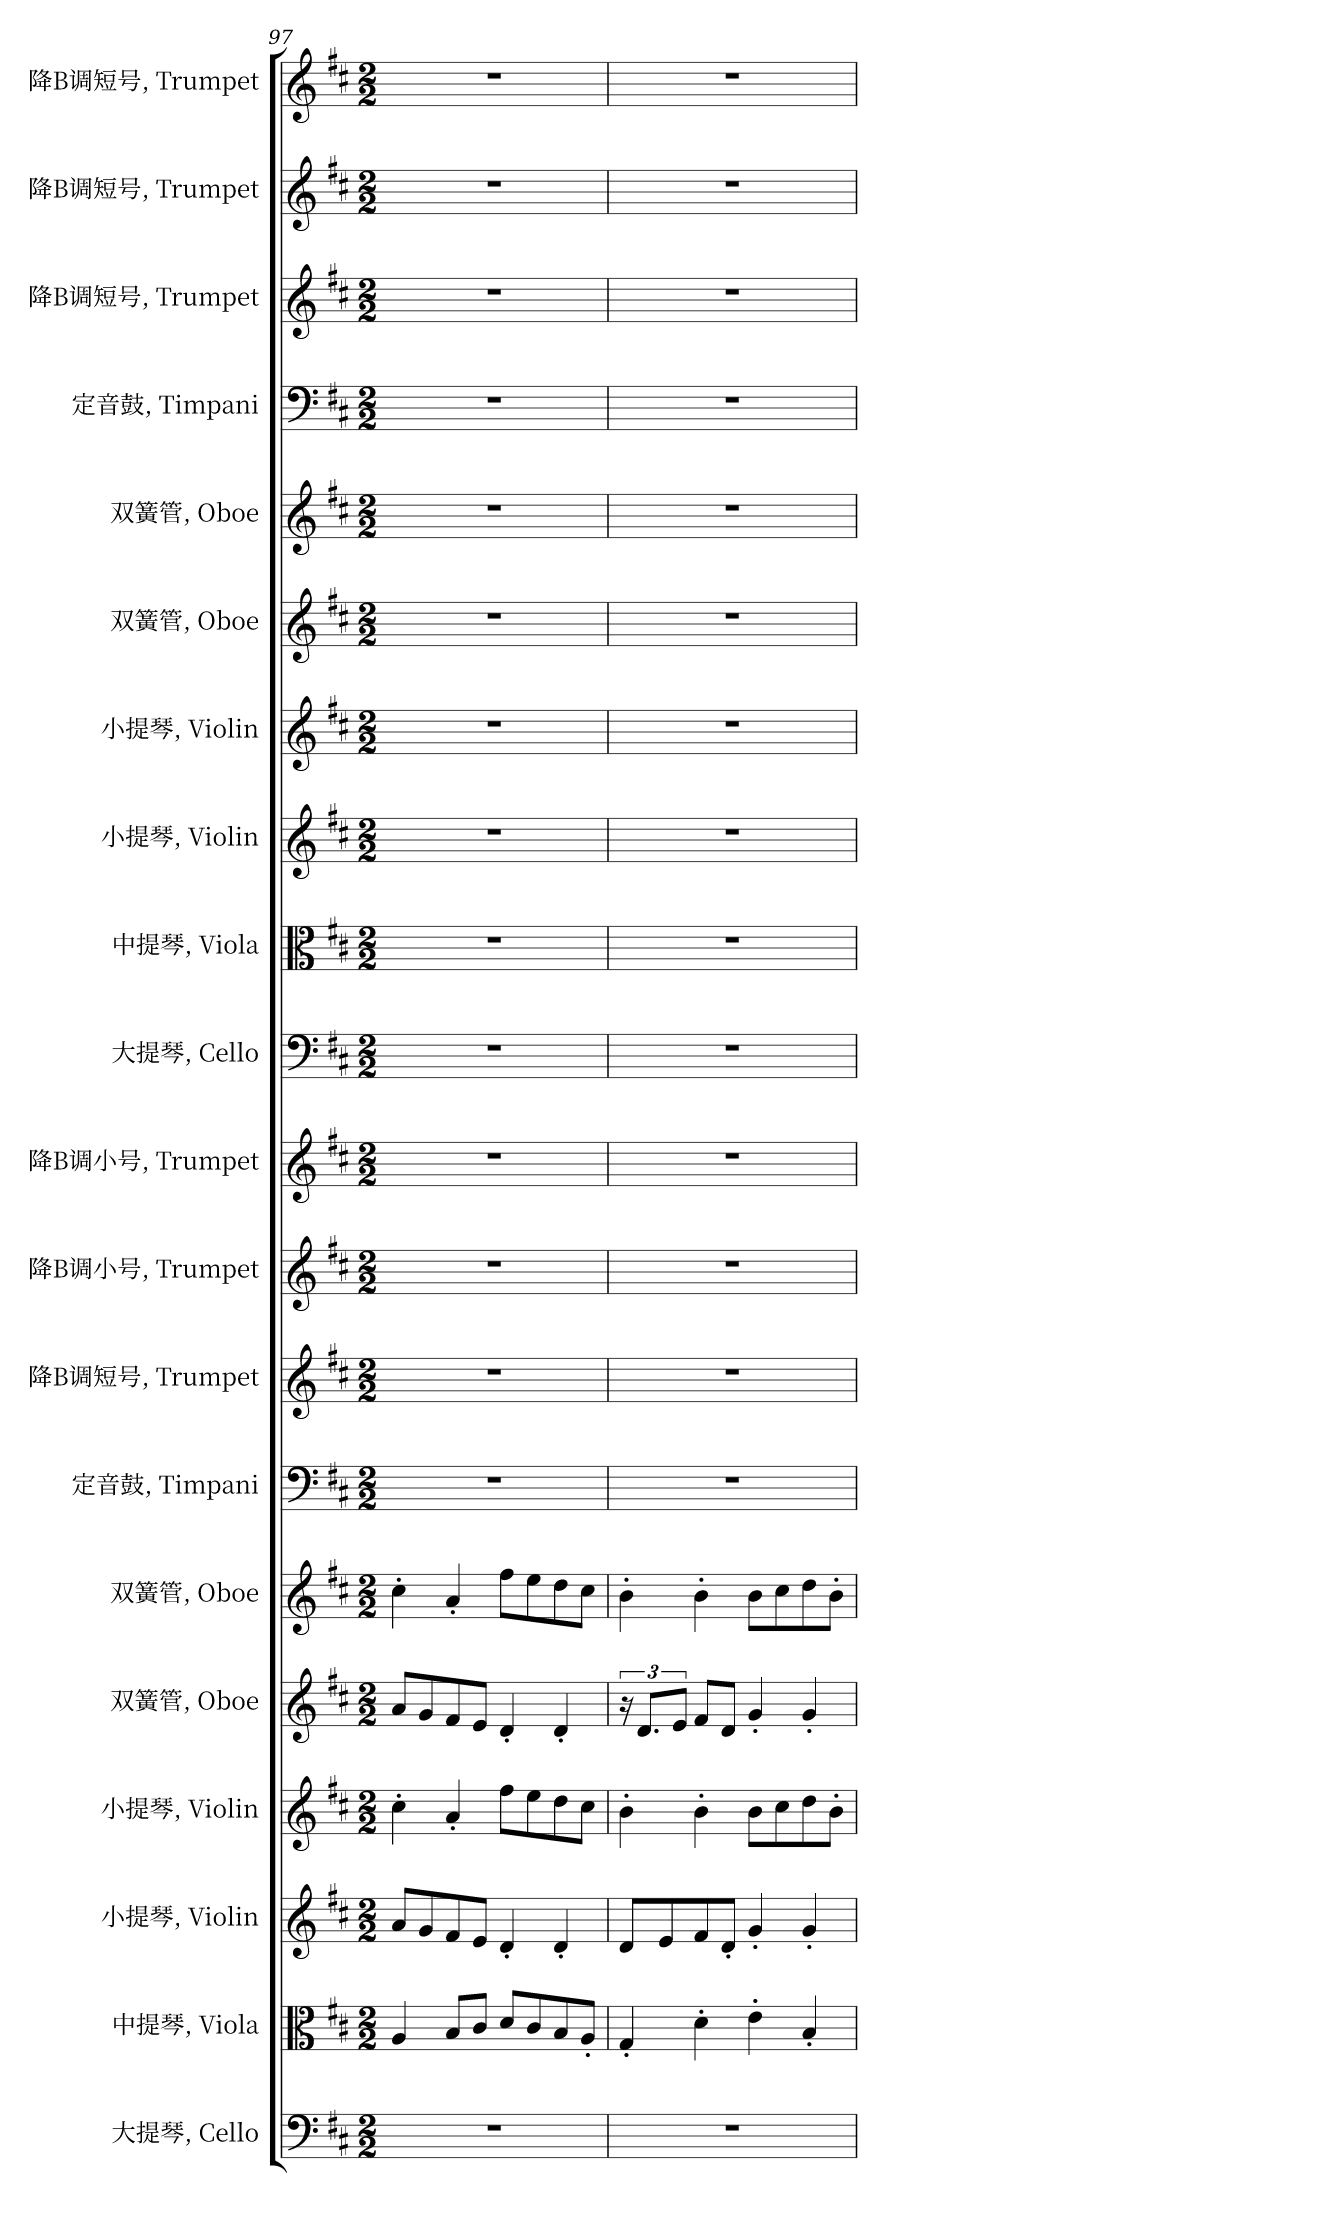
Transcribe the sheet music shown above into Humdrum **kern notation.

**kern	**kern	**kern	**kern	**kern	**kern	**kern	**kern	**kern	**kern	**kern	**kern	**kern	**kern	**kern	**kern	**kern	**kern	**kern	**kern
*part20	*part19	*part18	*part17	*part16	*part15	*part14	*part13	*part12	*part11	*part10	*part9	*part8	*part7	*part6	*part5	*part4	*part3	*part2	*part1
*staff20	*staff19	*staff18	*staff17	*staff16	*staff15	*staff14	*staff13	*staff12	*staff11	*staff10	*staff9	*staff8	*staff7	*staff6	*staff5	*staff4	*staff3	*staff2	*staff1
*I"大提琴, Cello	*I"中提琴, Viola	*I"小提琴, Violin	*I"小提琴, Violin	*I"双簧管, Oboe	*I"双簧管, Oboe	*I"定音鼓, Timpani	*I"降B调短号, Trumpet	*I"降B调小号, Trumpet	*I"降B调小号, Trumpet	*I"大提琴, Cello	*I"中提琴, Viola	*I"小提琴, Violin	*I"小提琴, Violin	*I"双簧管, Oboe	*I"双簧管, Oboe	*I"定音鼓, Timpani	*I"降B调短号, Trumpet	*I"降B调短号, Trumpet	*I"降B调短号, Trumpet
*	*I'Vla.	*I'Vln.	*I'Vln.	*I'Ob.	*I'Ob.	*I'Timp.	*	*I'B♭ Tpt.	*I'B♭ Tpt.	*	*I'Vla.	*I'Vln.	*I'Vln.	*I'Ob.	*I'Ob.	*I'Timp.	*	*	*
!!LO:PB:g=z
*clefF4	*clefC3	*clefG2	*clefG2	*clefG2	*clefG2	*clefF4	*clefG2	*clefG2	*clefG2	*clefF4	*clefC3	*clefG2	*clefG2	*clefG2	*clefG2	*clefF4	*clefG2	*clefG2	*clefG2
*	*	*	*	*	*	*	*ITrd1c2	*ITrd1c2	*ITrd1c2	*	*	*	*	*	*	*	*ITrd1c2	*ITrd1c2	*ITrd1c2
*k[f#c#]	*k[f#c#]	*k[f#c#]	*k[f#c#]	*k[f#c#]	*k[f#c#]	*k[f#c#]	*k[]	*k[]	*k[]	*k[f#c#]	*k[f#c#]	*k[f#c#]	*k[f#c#]	*k[f#c#]	*k[f#c#]	*k[f#c#]	*k[]	*k[]	*k[]
*M2/2	*M2/2	*M2/2	*M2/2	*M2/2	*M2/2	*M2/2	*M2/2	*M2/2	*M2/2	*M2/2	*M2/2	*M2/2	*M2/2	*M2/2	*M2/2	*M2/2	*M2/2	*M2/2	*M2/2
=97	=97	=97	=97	=97	=97	=97	=97	=97	=97	=97	=97	=97	=97	=97	=97	=97	=97	=97	=97
1r	4A/	8a/L	4cc#'\	8a/L	4cc#'\	1r	1r	1r	1r	1r	1r	1r	1r	1r	1r	1r	1r	1r	1r
.	.	8g/	.	8g/	.	.	.	.	.	.	.	.	.	.	.	.	.	.	.
.	8B/L	8f#/	4a'/	8f#/	4a'/	.	.	.	.	.	.	.	.	.	.	.	.	.	.
.	8c#/J	8e/J	.	8e/J	.	.	.	.	.	.	.	.	.	.	.	.	.	.	.
.	8d/L	4d'/	8ff#\L	4d'/	8ff#\L	.	.	.	.	.	.	.	.	.	.	.	.	.	.
.	8c#/	.	8ee\	.	8ee\	.	.	.	.	.	.	.	.	.	.	.	.	.	.
.	8B/	4d'/	8dd\	4d'/	8dd\	.	.	.	.	.	.	.	.	.	.	.	.	.	.
.	8A'/J	.	8cc#\J	.	8cc#\J	.	.	.	.	.	.	.	.	.	.	.	.	.	.
=98	=98	=98	=98	=98	=98	=98	=98	=98	=98	=98	=98	=98	=98	=98	=98	=98	=98	=98	=98
1r	4G'/	8d/L	4b'\	24r	4b'\	1r	1r	1r	1r	1r	1r	1r	1r	1r	1r	1r	1r	1r	1r
.	.	.	.	12.d/L	.	.	.	.	.	.	.	.	.	.	.	.	.	.	.
.	.	8e/	.	.	.	.	.	.	.	.	.	.	.	.	.	.	.	.	.
.	.	.	.	12e/J	.	.	.	.	.	.	.	.	.	.	.	.	.	.	.
.	4d'\	8f#/	4b'\	8f#/L	4b'\	.	.	.	.	.	.	.	.	.	.	.	.	.	.
.	.	8d'/J	.	8d/J	.	.	.	.	.	.	.	.	.	.	.	.	.	.	.
.	4e'\	4g'/	8b\L	4g'/	8b\L	.	.	.	.	.	.	.	.	.	.	.	.	.	.
.	.	.	8cc#\	.	8cc#\	.	.	.	.	.	.	.	.	.	.	.	.	.	.
.	4B'/	4g'/	8dd\	4g'/	8dd\	.	.	.	.	.	.	.	.	.	.	.	.	.	.
.	.	.	8b'\J	.	8b'\J	.	.	.	.	.	.	.	.	.	.	.	.	.	.
=	=	=	=	=	=	=	=	=	=	=	=	=	=	=	=	=	=	=	=
*-	*-	*-	*-	*-	*-	*-	*-	*-	*-	*-	*-	*-	*-	*-	*-	*-	*-	*-	*-
